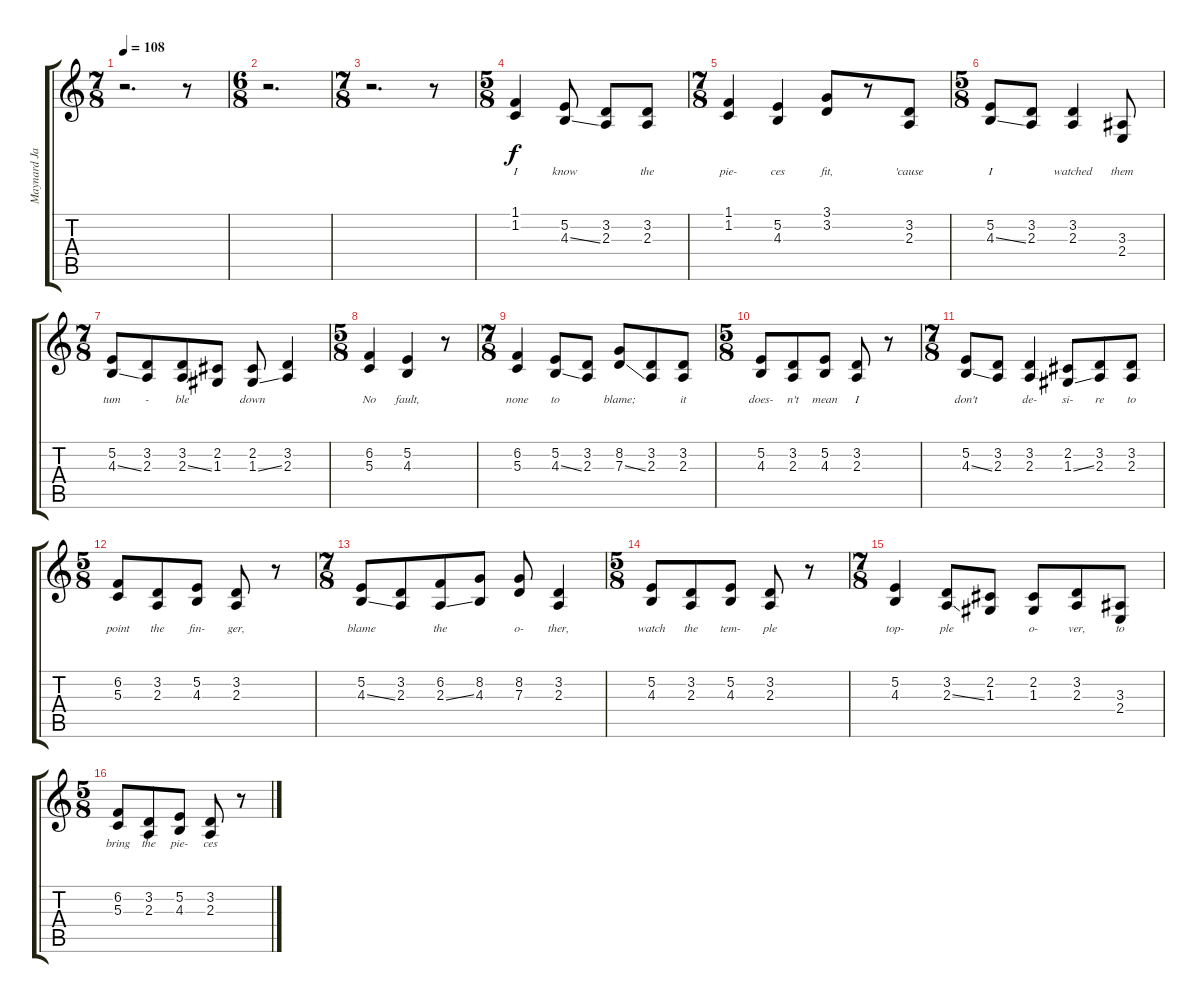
\track ("Maynard James Keenan (Vocals)" "Maynard Ja") {instrument bassoon}
\staff {score tabs}
\tuning (E4 B3 G3 D3 A2 E2) {hide}
\ts (7 8)
\tempo 108
\clef g2
\ks c
r.2{d dy f} r.8 |
\ts (6 8)
r.2{d} |
\ts (7 8)
r.2{d} r.8 |
\ts (5 8)
(1.1 1.2).4{lyrics (0 "I") lyrics (1 "") lyrics (2 "") lyrics (3 "") lyrics (4 "")} (5.2 4.3{ss}).8{lyrics (0 "know") lyrics (1 "") lyrics (2 "") lyrics (3 "") lyrics (4 "")} (3.2 2.3).8{lyrics (0 "") lyrics (1 "") lyrics (2 "") lyrics (3 "") lyrics (4 "")} (3.2 2.3).8{lyrics (0 "the") lyrics (1 "") lyrics (2 "") lyrics (3 "") lyrics (4 "")} |
\ts (7 8)
(1.1 1.2).4{lyrics (0 "pie-") lyrics (1 "") lyrics (2 "") lyrics (3 "") lyrics (4 "")} (5.2 4.3).4{lyrics (0 "ces") lyrics (1 "") lyrics (2 "") lyrics (3 "") lyrics (4 "")} (3.1 3.2).8{lyrics (0 "fit,") lyrics (1 "") lyrics (2 "") lyrics (3 "") lyrics (4 "")} r.8 (3.2 2.3).8{lyrics (0 "'cause") lyrics (1 "") lyrics (2 "") lyrics (3 "") lyrics (4 "")} |
\ts (5 8)
(5.2 4.3{ss}).8{lyrics (0 "I") lyrics (1 "") lyrics (2 "") lyrics (3 "") lyrics (4 "")} (3.2 2.3).8{lyrics (0 "") lyrics (1 "") lyrics (2 "") lyrics (3 "") lyrics (4 "")} (3.2 2.3).4{lyrics (0 "watched") lyrics (1 "") lyrics (2 "") lyrics (3 "") lyrics (4 "")} (3.3 2.4).8{lyrics (0 "them") lyrics (1 "") lyrics (2 "") lyrics (3 "") lyrics (4 "")} |
\ts (7 8)
(5.2 4.3{ss}).8{lyrics (0 "tum") lyrics (1 "") lyrics (2 "") lyrics (3 "") lyrics (4 "")} (3.2 2.3).8{lyrics (0 "-") lyrics (1 "") lyrics (2 "") lyrics (3 "") lyrics (4 "")} (3.2 2.3{ss}).8{lyrics (0 "ble") lyrics (1 "") lyrics (2 "") lyrics (3 "") lyrics (4 "")} (2.2 1.3).8{lyrics (0 "") lyrics (1 "") lyrics (2 "") lyrics (3 "") lyrics (4 "")} (2.2 1.3{ss}).8{lyrics (0 "down") lyrics (1 "") lyrics (2 "") lyrics (3 "") lyrics (4 "")} (3.2 2.3).4{lyrics (0 "") lyrics (1 "") lyrics (2 "") lyrics (3 "") lyrics (4 "")} |
\ts (5 8)
(6.2 5.3).4{lyrics (0 "No") lyrics (1 "") lyrics (2 "") lyrics (3 "") lyrics (4 "")} (5.2 4.3).4{lyrics (0 "fault,") lyrics (1 "") lyrics (2 "") lyrics (3 "") lyrics (4 "")} r.8 |
\ts (7 8)
(6.2 5.3).4{lyrics (0 "none") lyrics (1 "") lyrics (2 "") lyrics (3 "") lyrics (4 "")} (5.2 4.3{ss}).8{lyrics (0 "to") lyrics (1 "") lyrics (2 "") lyrics (3 "") lyrics (4 "")} (3.2 2.3).8{lyrics (0 "") lyrics (1 "") lyrics (2 "") lyrics (3 "") lyrics (4 "")} (8.2 7.3{ss}).8{lyrics (0 "blame;") lyrics (1 "") lyrics (2 "") lyrics (3 "") lyrics (4 "")} (3.2 2.3).8{lyrics (0 "") lyrics (1 "") lyrics (2 "") lyrics (3 "") lyrics (4 "")} (3.2 2.3).8{lyrics (0 "it") lyrics (1 "") lyrics (2 "") lyrics (3 "") lyrics (4 "")} |
\ts (5 8)
(5.2 4.3).8{lyrics (0 "does-") lyrics (1 "") lyrics (2 "") lyrics (3 "") lyrics (4 "")} (3.2 2.3).8{lyrics (0 "n't") lyrics (1 "") lyrics (2 "") lyrics (3 "") lyrics (4 "")} (5.2 4.3).8{lyrics (0 "mean") lyrics (1 "") lyrics (2 "") lyrics (3 "") lyrics (4 "")} (3.2 2.3).8{lyrics (0 "I") lyrics (1 "") lyrics (2 "") lyrics (3 "") lyrics (4 "")} r.8 |
\ts (7 8)
(5.2 4.3{ss}).8{lyrics (0 "don't") lyrics (1 "") lyrics (2 "") lyrics (3 "") lyrics (4 "")} (3.2 2.3).8{lyrics (0 "") lyrics (1 "") lyrics (2 "") lyrics (3 "") lyrics (4 "")} (3.2 2.3).4{lyrics (0 "de-") lyrics (1 "") lyrics (2 "") lyrics (3 "") lyrics (4 "")} (2.2 1.3{ss}).8{lyrics (0 "si-") lyrics (1 "") lyrics (2 "") lyrics (3 "") lyrics (4 "")} (3.2 2.3).8{lyrics (0 "re") lyrics (1 "") lyrics (2 "") lyrics (3 "") lyrics (4 "")} (3.2 2.3).8{lyrics (0 "to") lyrics (1 "") lyrics (2 "") lyrics (3 "") lyrics (4 "")} |
\ts (5 8)
(6.2 5.3).8{lyrics (0 "point") lyrics (1 "") lyrics (2 "") lyrics (3 "") lyrics (4 "")} (3.2 2.3).8{lyrics (0 "the") lyrics (1 "") lyrics (2 "") lyrics (3 "") lyrics (4 "")} (5.2 4.3).8{lyrics (0 "fin-") lyrics (1 "") lyrics (2 "") lyrics (3 "") lyrics (4 "")} (3.2 2.3).8{lyrics (0 "ger,") lyrics (1 "") lyrics (2 "") lyrics (3 "") lyrics (4 "")} r.8 |
\ts (7 8)
(5.2 4.3{ss}).8{lyrics (0 "blame") lyrics (1 "") lyrics (2 "") lyrics (3 "") lyrics (4 "")} (3.2 2.3).8{lyrics (0 "") lyrics (1 "") lyrics (2 "") lyrics (3 "") lyrics (4 "")} (6.2 2.3{ss}).8{lyrics (0 "the") lyrics (1 "") lyrics (2 "") lyrics (3 "") lyrics (4 "")} (8.2 4.3).8{lyrics (0 "") lyrics (1 "") lyrics (2 "") lyrics (3 "") lyrics (4 "")} (8.2 7.3).8{lyrics (0 "o-") lyrics (1 "") lyrics (2 "") lyrics (3 "") lyrics (4 "")} (3.2 2.3).4{lyrics (0 "ther,") lyrics (1 "") lyrics (2 "") lyrics (3 "") lyrics (4 "")} |
\ts (5 8)
(5.2 4.3).8{lyrics (0 "watch") lyrics (1 "") lyrics (2 "") lyrics (3 "") lyrics (4 "")} (3.2 2.3).8{lyrics (0 "the") lyrics (1 "") lyrics (2 "") lyrics (3 "") lyrics (4 "")} (5.2 4.3).8{lyrics (0 "tem-") lyrics (1 "") lyrics (2 "") lyrics (3 "") lyrics (4 "")} (3.2 2.3).8{lyrics (0 "ple") lyrics (1 "") lyrics (2 "") lyrics (3 "") lyrics (4 "")} r.8 |
\ts (7 8)
(5.2 4.3).4{lyrics (0 "top-") lyrics (1 "") lyrics (2 "") lyrics (3 "") lyrics (4 "")} (3.2 2.3{ss}).8{lyrics (0 "ple") lyrics (1 "") lyrics (2 "") lyrics (3 "") lyrics (4 "")} (2.2 1.3).8{lyrics (0 "") lyrics (1 "") lyrics (2 "") lyrics (3 "") lyrics (4 "")} (2.2 1.3).8{lyrics (0 "o-") lyrics (1 "") lyrics (2 "") lyrics (3 "") lyrics (4 "")} (3.2 2.3).8{lyrics (0 "ver,") lyrics (1 "") lyrics (2 "") lyrics (3 "") lyrics (4 "")} (3.3 2.4).8{lyrics (0 "to") lyrics (1 "") lyrics (2 "") lyrics (3 "") lyrics (4 "")} |
\ts (5 8)
(6.2 5.3).8{lyrics (0 "bring") lyrics (1 "") lyrics (2 "") lyrics (3 "") lyrics (4 "")} (3.2 2.3).8{lyrics (0 "the") lyrics (1 "") lyrics (2 "") lyrics (3 "") lyrics (4 "")} (5.2 4.3).8{lyrics (0 "pie-") lyrics (1 "") lyrics (2 "") lyrics (3 "") lyrics (4 "")} (3.2 2.3).8{lyrics (0 "ces") lyrics (1 "") lyrics (2 "") lyrics (3 "") lyrics (4 "")} r.8
